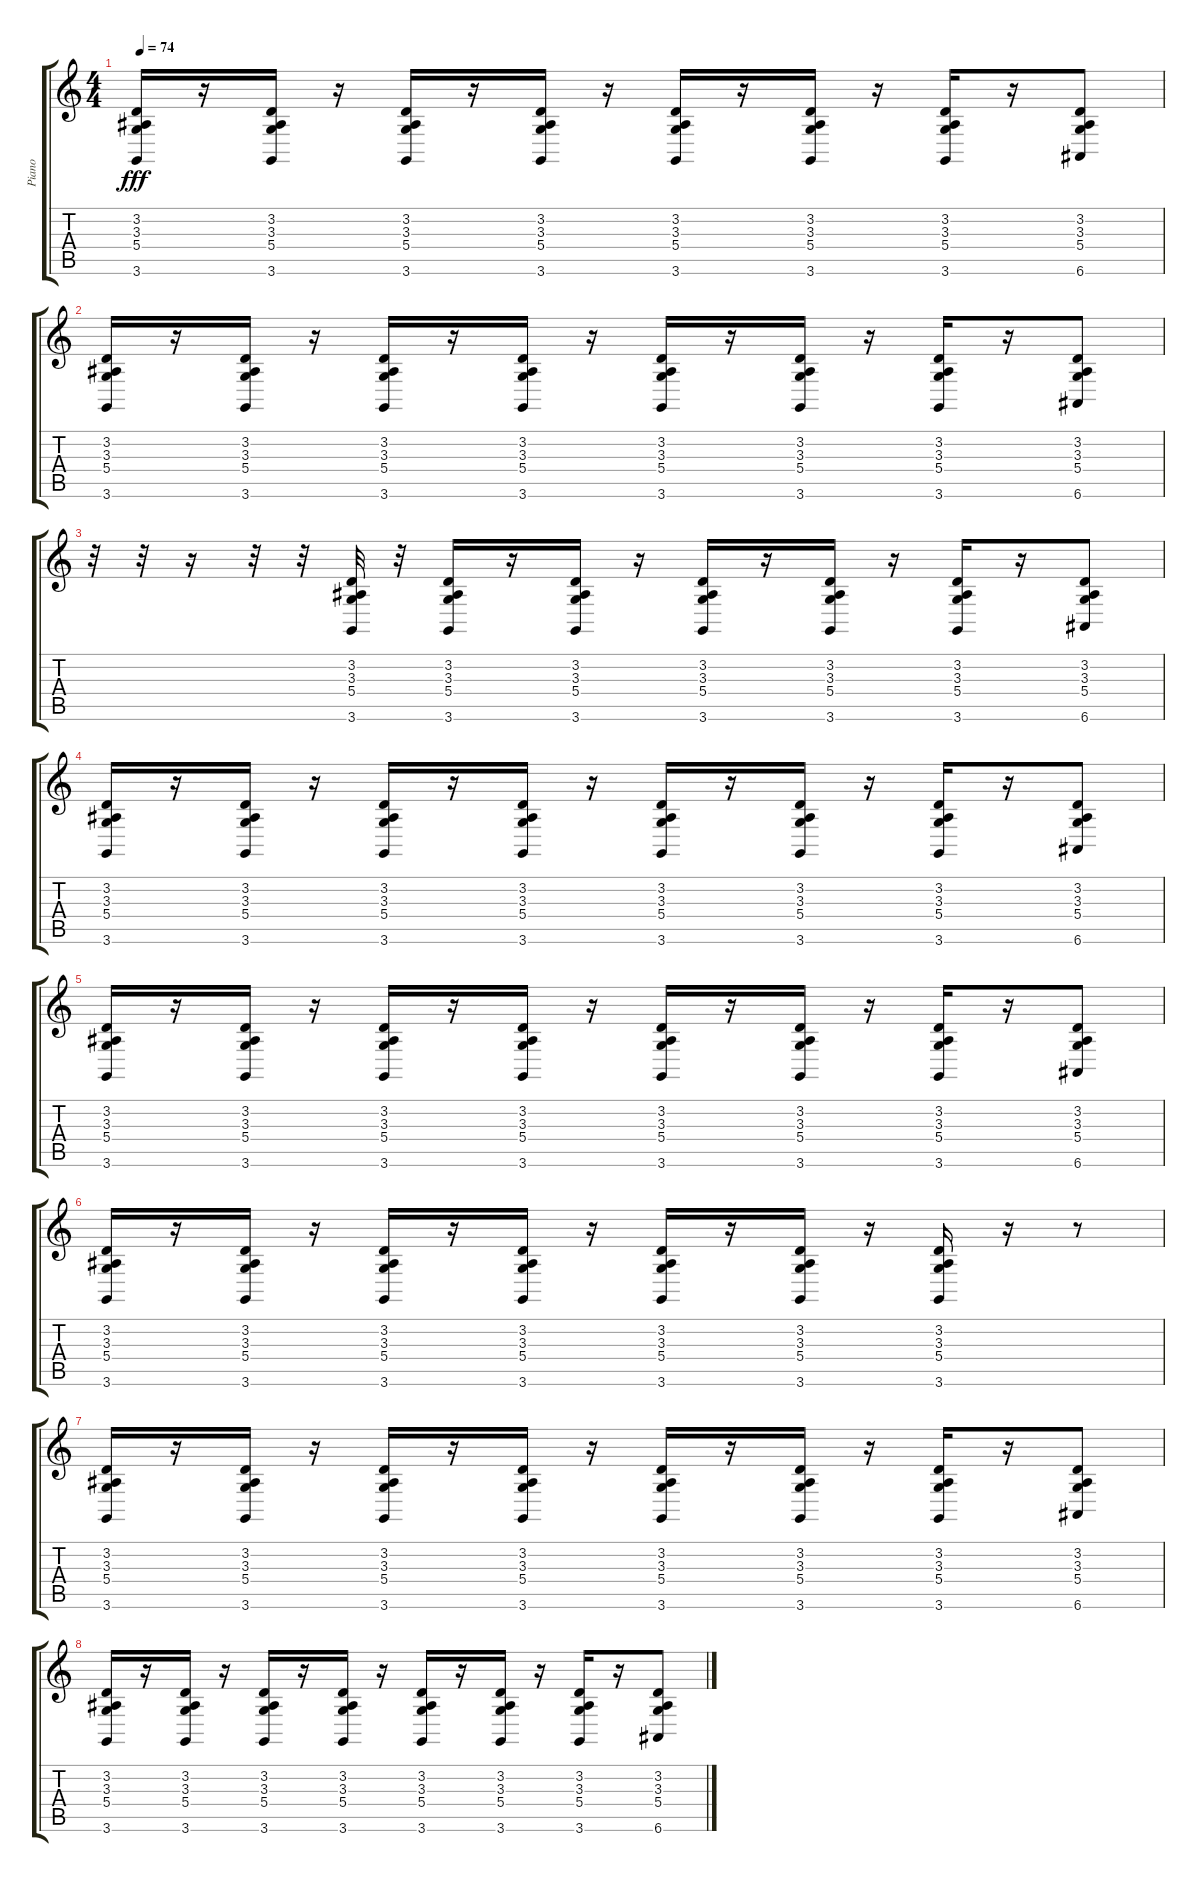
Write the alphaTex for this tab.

\track ("Piano" "Piano") {instrument electricgrandpiano}
\staff {score tabs}
\tuning (E4 B3 G3 D3 A2 E2) {hide}
\ts (4 4)
\tempo 74
\clef g2
\ks c
(3.2 3.3 5.4 3.6).16{dy fff} r.16 (3.2 3.3 5.4 3.6).16 r.16 (3.2 3.3 5.4 3.6).16 r.16 (3.2 3.3 5.4 3.6).16 r.16 (3.2 3.3 5.4 3.6).16 r.16 (3.2 3.3 5.4 3.6).16 r.16 (3.2 3.3 5.4 3.6).16 r.16 (3.2 3.3 5.4 6.6).8 |
(3.2 3.3 5.4 3.6).16 r.16 (3.2 3.3 5.4 3.6).16 r.16 (3.2 3.3 5.4 3.6).16 r.16 (3.2 3.3 5.4 3.6).16 r.16 (3.2 3.3 5.4 3.6).16 r.16 (3.2 3.3 5.4 3.6).16 r.16 (3.2 3.3 5.4 3.6).16 r.16 (3.2 3.3 5.4 6.6).8 |
r.32 r.32 r.16 r.32 r.32 (3.2 3.3 5.4 3.6).32 r.32 (3.2 3.3 5.4 3.6).16 r.16 (3.2 3.3 5.4 3.6).16 r.16 (3.2 3.3 5.4 3.6).16 r.16 (3.2 3.3 5.4 3.6).16 r.16 (3.2 3.3 5.4 3.6).16 r.16 (3.2 3.3 5.4 6.6).8 |
(3.2 3.3 5.4 3.6).16 r.16 (3.2 3.3 5.4 3.6).16 r.16 (3.2 3.3 5.4 3.6).16 r.16 (3.2 3.3 5.4 3.6).16 r.16 (3.2 3.3 5.4 3.6).16 r.16 (3.2 3.3 5.4 3.6).16 r.16 (3.2 3.3 5.4 3.6).16 r.16 (3.2 3.3 5.4 6.6).8 |
(3.2 3.3 5.4 3.6).16 r.16 (3.2 3.3 5.4 3.6).16 r.16 (3.2 3.3 5.4 3.6).16 r.16 (3.2 3.3 5.4 3.6).16 r.16 (3.2 3.3 5.4 3.6).16 r.16 (3.2 3.3 5.4 3.6).16 r.16 (3.2 3.3 5.4 3.6).16 r.16 (3.2 3.3 5.4 6.6).8 |
(3.2 3.3 5.4 3.6).16 r.16 (3.2 3.3 5.4 3.6).16 r.16 (3.2 3.3 5.4 3.6).16 r.16 (3.2 3.3 5.4 3.6).16 r.16 (3.2 3.3 5.4 3.6).16 r.16 (3.2 3.3 5.4 3.6).16 r.16 (3.2 3.3 5.4 3.6).16 r.16 r.8 |
(3.2 3.3 5.4 3.6).16 r.16 (3.2 3.3 5.4 3.6).16 r.16 (3.2 3.3 5.4 3.6).16 r.16 (3.2 3.3 5.4 3.6).16 r.16 (3.2 3.3 5.4 3.6).16 r.16 (3.2 3.3 5.4 3.6).16 r.16 (3.2 3.3 5.4 3.6).16 r.16 (3.2 3.3 5.4 6.6).8 |
(3.2 3.3 5.4 3.6).16 r.16 (3.2 3.3 5.4 3.6).16 r.16 (3.2 3.3 5.4 3.6).16 r.16 (3.2 3.3 5.4 3.6).16 r.16 (3.2 3.3 5.4 3.6).16 r.16 (3.2 3.3 5.4 3.6).16 r.16 (3.2 3.3 5.4 3.6).16 r.16 (3.2 3.3 5.4 6.6).8
